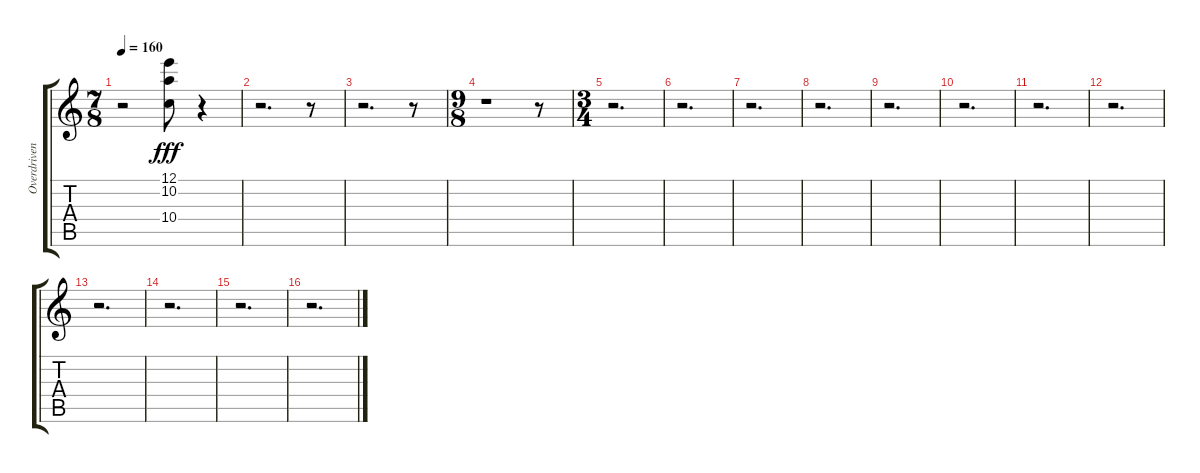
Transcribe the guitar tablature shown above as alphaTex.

\track ("Overdriven Guitar 2" "Overdriven") {instrument electricguitarclean}
\staff {score tabs}
\tuning (E4 B3 G3 D3 A2 E2) {hide}
\ts (7 8)
\tempo 160
\clef g2
\ks c
r.2{dy fff} (12.1 10.2 10.4).8{instrument electricguitarclean} r.4 |
r.2{d} r.8 |
r.2{d} r.8 |
\ts (9 8)
r.1 r.8 |
\ts (3 4)
r.2{d} |
r.2{d} |
r.2{d} |
r.2{d} |
r.2{d} |
r.2{d} |
r.2{d} |
r.2{d} |
r.2{d} |
r.2{d} |
r.2{d} |
r.2{d}
